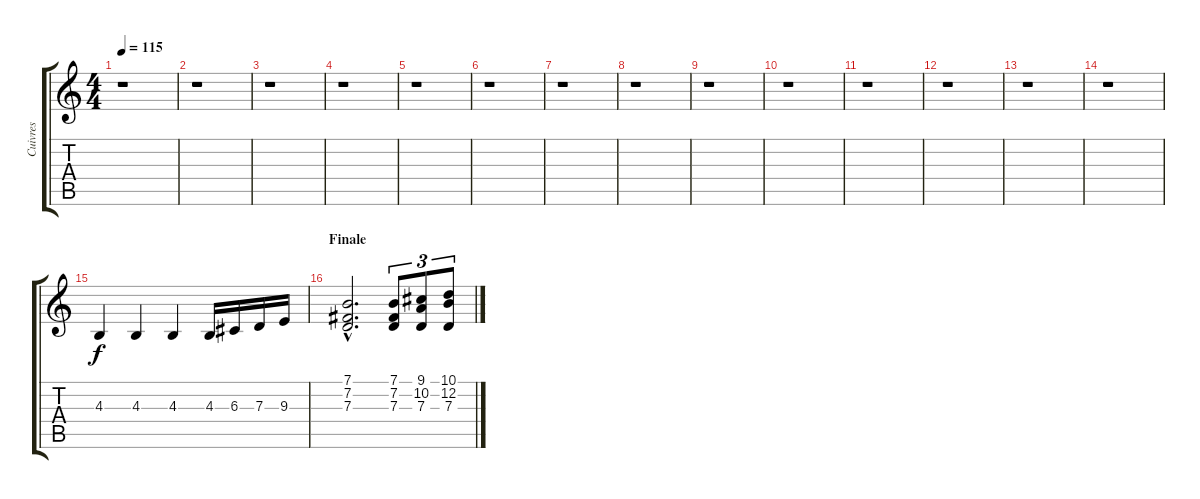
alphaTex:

\track ("Cuivres" "Cuivres") {instrument brasssection}
\staff {score tabs}
\tuning (E4 B3 G3 D3 A2 E2) {hide}
\ts (4 4)
\section ("" " ")
\tempo 115
\clef g2
\ks c
r.1{dy f} |
r.1 |
r.1 |
r.1 |
r.1 |
r.1 |
r.1 |
r.1 |
r.1 |
r.1 |
r.1 |
r.1 |
r.1 |
r.1 |
4.3.4 4.3.4 4.3.4 4.3.16 6.3.16 7.3.16 9.3.16 |
\section ("" "Finale")
(7.1{hac} 7.2{hac} 7.3{hac}).2{d} (7.1 7.2 7.3).8{tu (3 2)} (9.1 10.2 7.3).8{tu (3 2)} (10.1 12.2 7.3).8{tu (3 2)}
